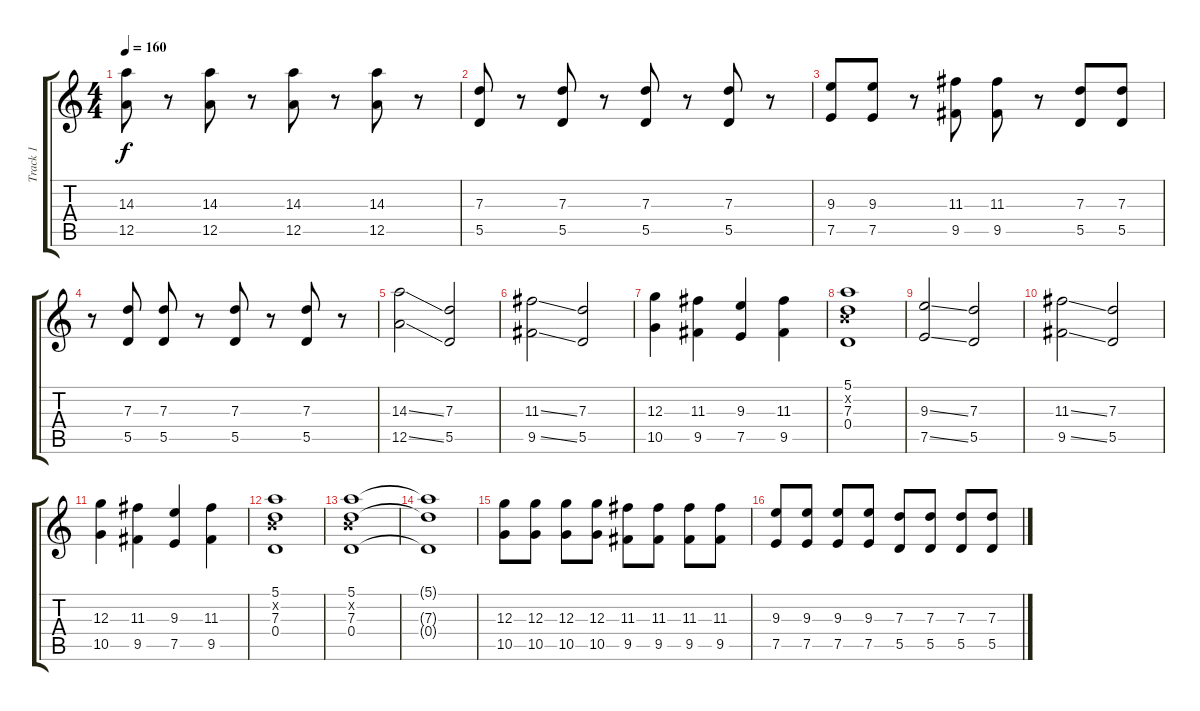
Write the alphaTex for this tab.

\track ("Track 1" "Track 1") {instrument overdrivenguitar}
\staff {score tabs}
\tuning (E4 B3 G3 D3 A2 E2) {hide}
\ts (4 4)
\tempo 160
\clef g2
\ks c
(14.3 12.5).8{dy f} r.8 (14.3 12.5).8 r.8 (14.3 12.5).8 r.8 (14.3 12.5).8 r.8 |
(7.3 5.5).8 r.8 (7.3 5.5).8 r.8 (7.3 5.5).8 r.8 (7.3 5.5).8 r.8 |
(9.3 7.5).8 (9.3 7.5).8 r.8 (11.3 9.5).8 (11.3 9.5).8 r.8 (7.3 5.5).8 (7.3 5.5).8 |
r.8 (7.3 5.5).8 (7.3 5.5).8 r.8 (7.3 5.5).8 r.8 (7.3 5.5).8 r.8 |
(14.3{ss} 12.5{ss}).2 (7.3 5.5).2 |
(11.3{ss} 9.5{ss}).2 (7.3 5.5).2 |
(12.3 10.5).4 (11.3 9.5).4 (9.3 7.5).4 (11.3 9.5).4 |
(5.1 0.2{x} 7.3 0.4).1 |
(9.3{ss} 7.5{ss}).2 (7.3 5.5).2 |
(11.3{ss} 9.5{ss}).2 (7.3 5.5).2 |
(12.3 10.5).4 (11.3 9.5).4 (9.3 7.5).4 (11.3 9.5).4 |
(5.1 0.2{x} 7.3 0.4).1 |
(5.1 0.2{x} 7.3 0.4).1 |
(5.1{t} 7.3{t} 0.4{t}).1 |
(12.3 10.5).8 (12.3 10.5).8 (12.3 10.5).8 (12.3 10.5).8 (11.3 9.5).8 (11.3 9.5).8 (11.3 9.5).8 (11.3 9.5).8 |
(9.3 7.5).8 (9.3 7.5).8 (9.3 7.5).8 (9.3 7.5).8 (7.3 5.5).8 (7.3 5.5).8 (7.3 5.5).8 (7.3 5.5).8
